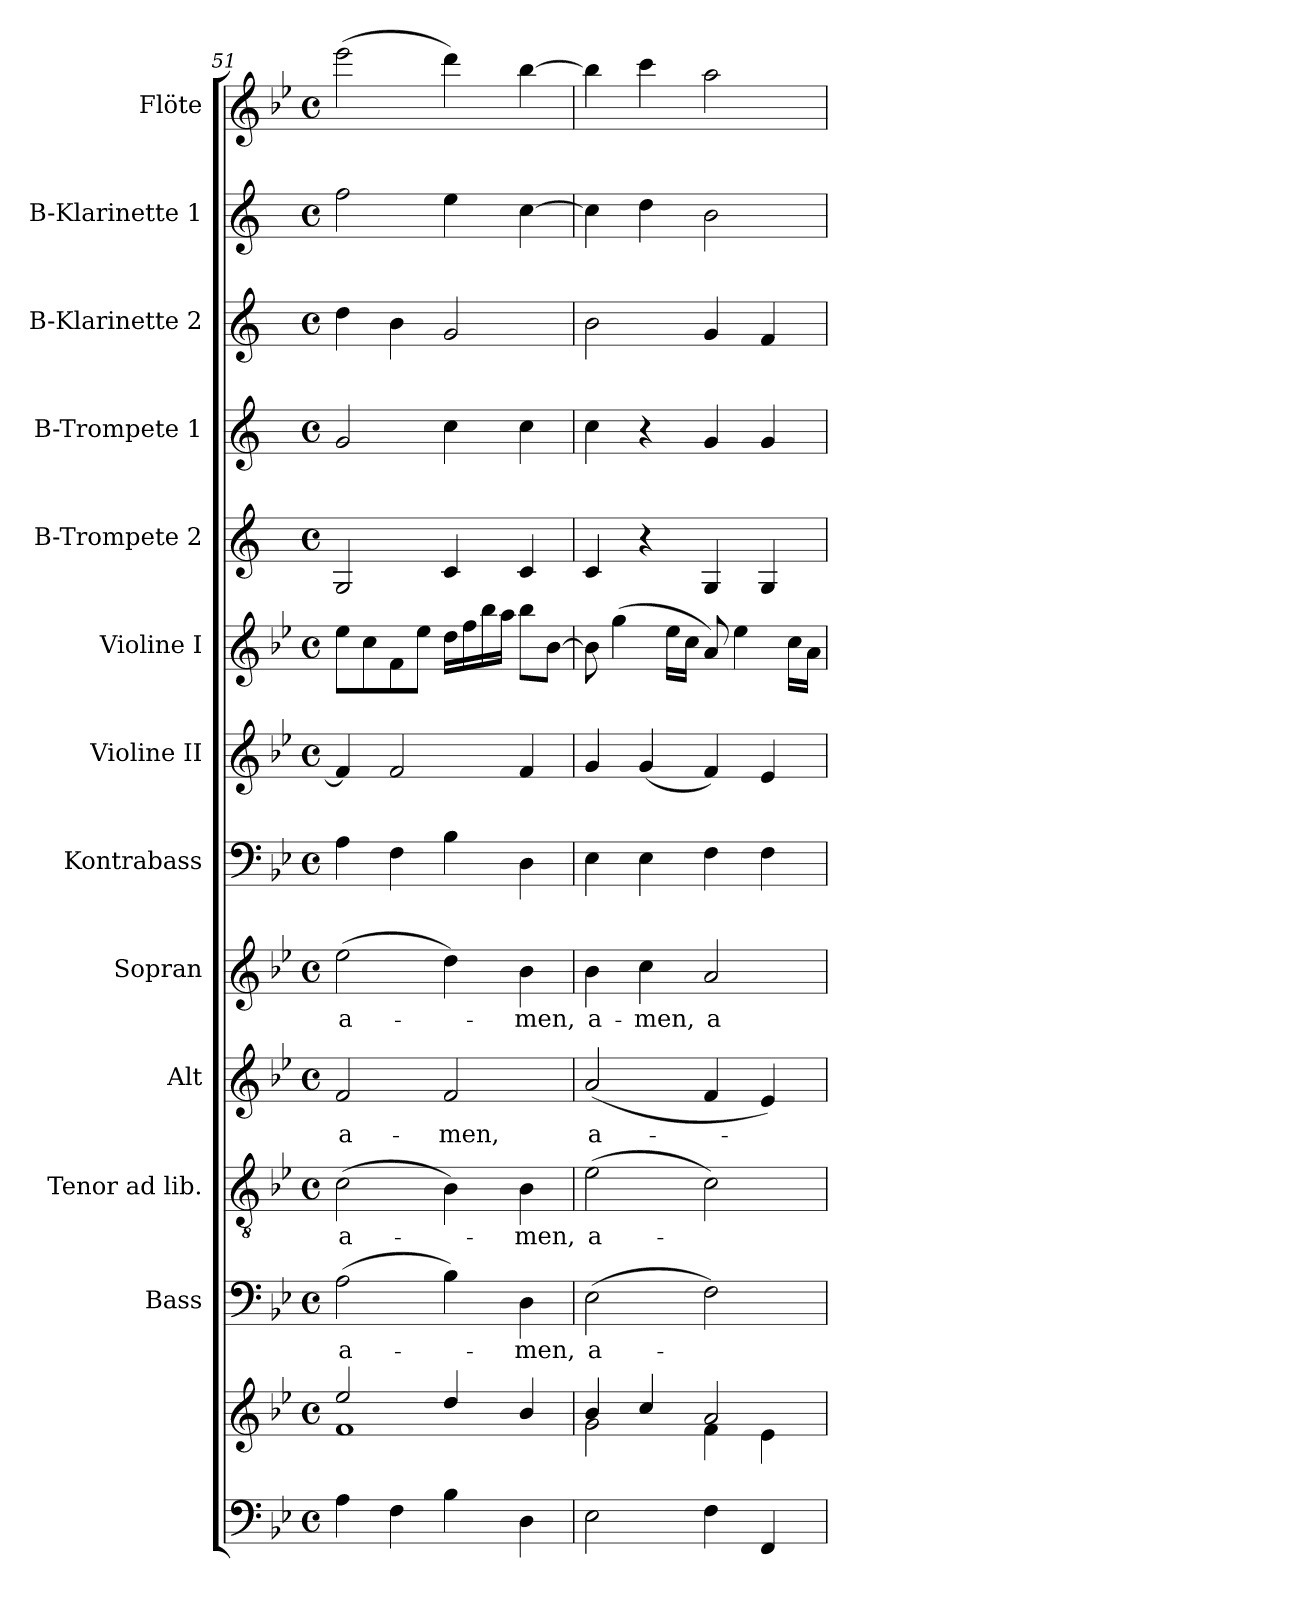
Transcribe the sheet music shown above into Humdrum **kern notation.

**kern	**kern	**kern	**text	**kern	**text	**kern	**text	**kern	**text	**kern	**kern	**kern	**kern	**kern	**kern	**kern	**kern
*part13	*part13	*part12	*part12	*part11	*part11	*part10	*part10	*part9	*part9	*part8	*part7	*part6	*part5	*part4	*part3	*part2	*part1
*staff14	*staff13	*staff12	*staff12	*staff11	*staff11	*staff10	*staff10	*staff9	*staff9	*staff8	*staff7	*staff6	*staff5	*staff4	*staff3	*staff2	*staff1
*	*	*I"Bass	*	*I"Tenor ad lib.	*	*I"Alt	*	*I"Sopran	*	*I"Kontrabass	*I"Violine II	*I"Violine I	*I"B-Trompete 2	*I"B-Trompete 1	*I"B-Klarinette 2	*I"B-Klarinette 1	*I"Flöte
*	*	*I'B.	*	*I'T.	*	*I'A.	*	*I'S.	*	*I'Kb.	*I'Vl. II	*I'Vl. I	*I'B Trp. 2	*I'B Trp. 1	*I'B Kl. 2	*I'B Kl. 1	*I'Fl.
!!LO:PB:g=z
*clefF4	*clefG2	*clefF4	*	*clefGv2	*	*clefG2	*	*clefG2	*	*clefF4	*clefG2	*clefG2	*clefG2	*clefG2	*clefG2	*clefG2	*clefG2
*	*	*	*	*	*	*	*	*	*	*ITrd7c12	*	*	*ITrd1c2	*ITrd1c2	*ITrd1c2	*ITrd1c2	*
*k[b-e-]	*k[b-e-]	*k[b-e-]	*	*k[b-e-]	*	*k[b-e-]	*	*k[b-e-]	*	*k[b-e-]	*k[b-e-]	*k[b-e-]	*k[b-e-]	*k[b-e-]	*k[b-e-]	*k[b-e-]	*k[b-e-]
*B-:	*B-:	*B-:	*	*B-:	*	*B-:	*	*B-:	*	*B-:	*B-:	*B-:	*B-:	*B-:	*B-:	*B-:	*B-:
*M4/4	*M4/4	*M4/4	*	*M4/4	*	*M4/4	*	*M4/4	*	*M4/4	*M4/4	*M4/4	*M4/4	*M4/4	*M4/4	*M4/4	*M4/4
*met(c)	*met(c)	*met(c)	*	*met(c)	*	*met(c)	*	*met(c)	*	*met(c)	*met(c)	*met(c)	*met(c)	*met(c)	*met(c)	*met(c)	*met(c)
=51	=51	=51	=51	=51	=51	=51	=51	=51	=51	=51	=51	=51	=51	=51	=51	=51	=51
*	*^	*	*	*	*	*	*	*	*	*	*	*	*	*	*	*	*
!	!	!	!	!LO:LY:b	!	!LO:LY:b	!	!LO:LY:b	!	!LO:LY:b	!	!	!	!	!	!	!	!
4A\	2ee-/	1f	(>2A\	a-	(>2c\	a-	2f/	a-	(>2ee-\	a-	4AA\	4f/]	8ee-\L	2F/	2f/	4cc\	2ee-\	(>2eee-\
.	.	.	.	.	.	.	.	.	.	.	.	.	8cc\	.	.	.	.	.
4F\	.	.	.	.	.	.	.	.	.	.	4FF\	2f/	8f\	.	.	4a\	.	.
.	.	.	.	.	.	.	.	.	.	.	.	.	8ee-\J	.	.	.	.	.
!	!	!	!	!	!	!	!	!LO:LY:b	!	!	!	!	!	!	!	!	!	!
4B-\	4dd/	.	4B-\)	.	4B-\)	.	2f/	-men,	4dd\)	.	4BB-\	.	16dd\LL	4B-/	4b-\	2f/	4dd\	4ddd\)
.	.	.	.	.	.	.	.	.	.	.	.	.	16ff\	.	.	.	.	.
.	.	.	.	.	.	.	.	.	.	.	.	.	16bb-\	.	.	.	.	.
.	.	.	.	.	.	.	.	.	.	.	.	.	16aa\JJ	.	.	.	.	.
!	!	!	!	!LO:LY:b	!	!LO:LY:b	!	!	!	!LO:LY:b	!	!	!	!	!	!	!	!
4D\	4b-/	.	4D\	-men,	4B-\	-men,	.	.	4b-\	-men,	4DD\	4f/	8bb-\L	4B-/	4b-\	.	[4b-\	[4bb-\
.	.	.	.	.	.	.	.	.	.	.	.	.	[8b-\J	.	.	.	.	.
=52	=52	=52	=52	=52	=52	=52	=52	=52	=52	=52	=52	=52	=52	=52	=52	=52	=52	=52
!	!	!	!	!LO:LY:b	!	!LO:LY:b	!	!LO:LY:b	!	!LO:LY:b	!	!	!	!	!	!	!	!
2E-\	4b-/	2g\	(>2E-\	a-	(>2e-\	a-	(<2a/	a-	4b-\	a-	4EE-\	4g/	8b-\]	4B-/	4b-\	2a\	4b-\]	4bb-\]
.	.	.	.	.	.	.	.	.	.	.	.	.	(>4gg\	.	.	.	.	.
!	!	!	!	!	!	!	!	!	!	!LO:LY:b	!	!	!	!	!	!	!	!
.	4cc/	.	.	.	.	.	.	.	4cc\	-men,	4EE-\	(<4g/	.	4r	4r	.	4cc\	4ccc\
.	.	.	.	.	.	.	.	.	.	.	.	.	16ee-\LL	.	.	.	.	.
.	.	.	.	.	.	.	.	.	.	.	.	.	16cc\JJ	.	.	.	.	.
!	!	!	!	!	!	!	!	!	!	!LO:LY:b	!	!	!	!	!	!	!	!
4F\	2a/	4f\	2F\)	.	2c\)	.	4f/	.	2a/	a-	4FF\	4f/)	8a/)	4F/	4f/	4f/	2a\	2aa\
.	.	.	.	.	.	.	.	.	.	.	.	.	4ee-\	.	.	.	.	.
4FF/	.	4e-\	.	.	.	.	4e-/)	.	.	.	4FF\	4e-/	.	4F/	4f/	4e-/	.	.
.	.	.	.	.	.	.	.	.	.	.	.	.	16cc\LL	.	.	.	.	.
.	.	.	.	.	.	.	.	.	.	.	.	.	16a\JJ	.	.	.	.	.
*	*v	*v	*	*	*	*	*	*	*	*	*	*	*	*	*	*	*	*
=	=	=	=	=	=	=	=	=	=	=	=	=	=	=	=	=	=
*-	*-	*-	*-	*-	*-	*-	*-	*-	*-	*-	*-	*-	*-	*-	*-	*-	*-
